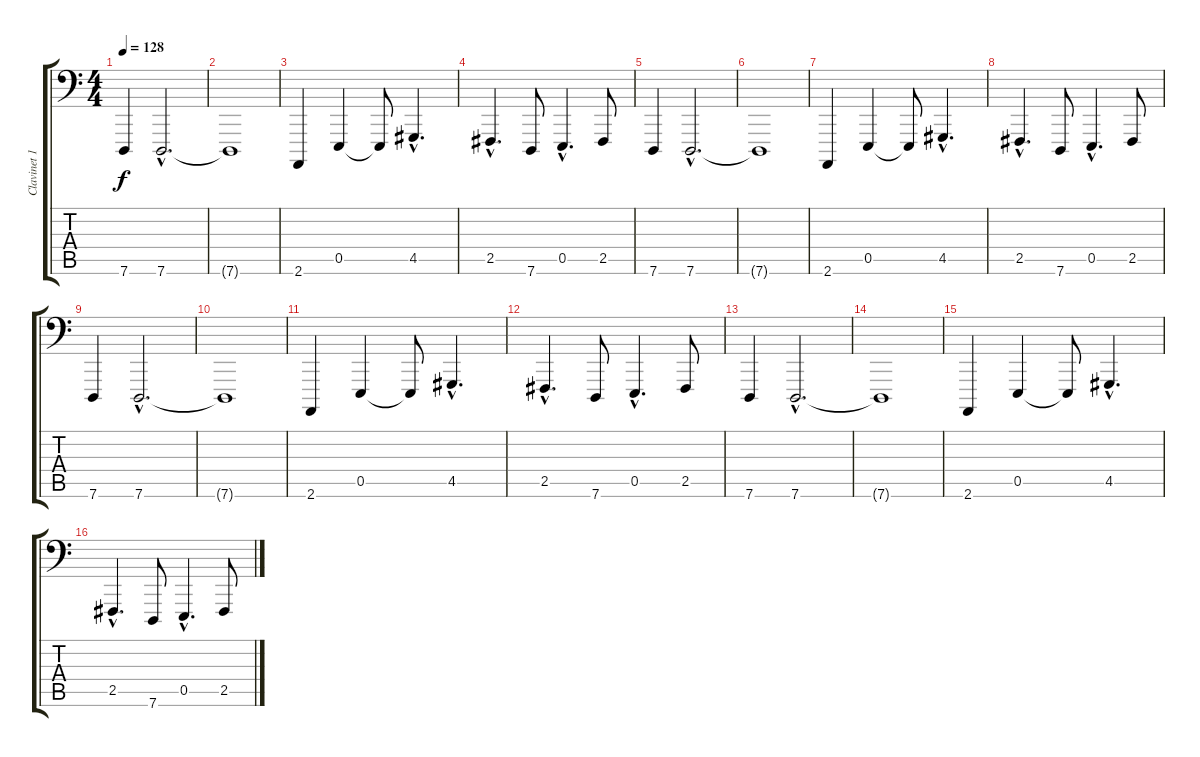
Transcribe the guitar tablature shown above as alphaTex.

\track ("Clavinet 1" "Clavinet 1") {instrument clavinet}
\staff {score tabs}
\tuning (C3 G2 D2 A1 E1 G0) {hide}
\ts (4 4)
\tempo 128
\clef f4
\ks c
7.6.4{dy f} 7.6{hac}.2{d} |
7.6{t}.1 |
2.6.4 0.5.4 0.5{t}.8 4.5{hac}.4{d} |
2.5{hac}.4{d} 7.6.8 0.5{hac}.4{d} 2.5.8 |
7.6.4 7.6{hac}.2{d} |
7.6{t}.1 |
2.6.4 0.5.4 0.5{t}.8 4.5{hac}.4{d} |
2.5{hac}.4{d} 7.6.8 0.5{hac}.4{d} 2.5.8 |
7.6.4 7.6{hac}.2{d} |
7.6{t}.1 |
2.6.4 0.5.4 0.5{t}.8 4.5{hac}.4{d} |
2.5{hac}.4{d} 7.6.8 0.5{hac}.4{d} 2.5.8 |
7.6.4 7.6{hac}.2{d} |
7.6{t}.1 |
2.6.4 0.5.4 0.5{t}.8 4.5{hac}.4{d} |
2.5{hac}.4{d} 7.6.8 0.5{hac}.4{d} 2.5.8
